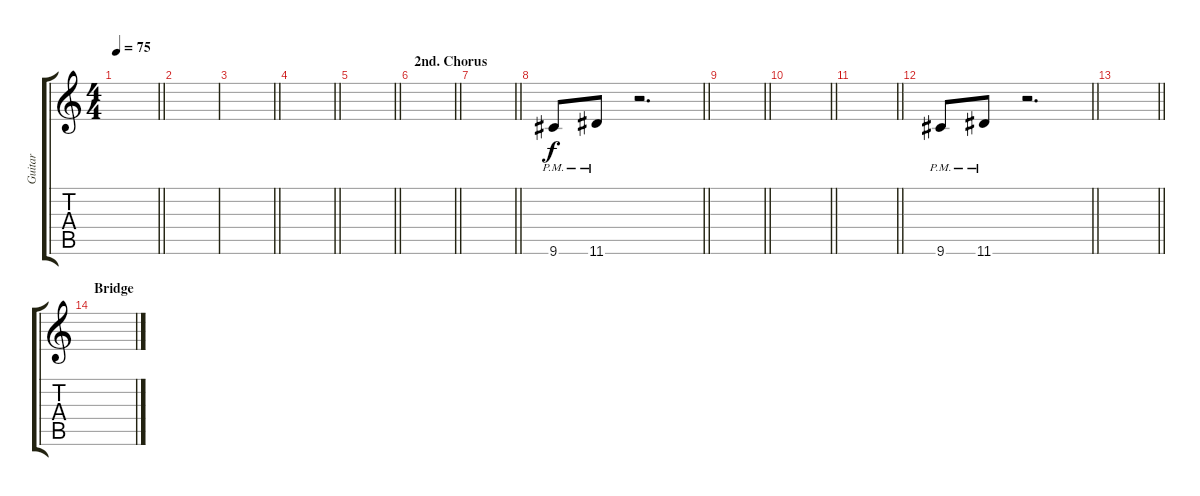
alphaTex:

\track ("Guitar" "Guitar") {instrument electricguitarclean}
\staff {score tabs}
\tuning (E4 B3 G3 D3 A2 E2) {hide}
\ts (4 4)
\tempo 75
\clef g2
\barLineRight lightlight
\ks c
|
|
\barLineRight lightlight
|
\barLineRight lightlight
|
\barLineRight lightlight
|
\section ("" "2nd. Chorus")
\barLineRight lightlight
|
\barLineRight lightlight
|
\barLineRight lightlight
9.6{pm}.8 11.6{pm}.8 r.2{d} |
\barLineRight lightlight
|
\barLineRight lightlight
|
\barLineRight lightlight
|
\barLineRight lightlight
9.6{pm}.8 11.6{pm}.8 r.2{d} |
\barLineRight lightlight
|
\section ("" "Bridge")
